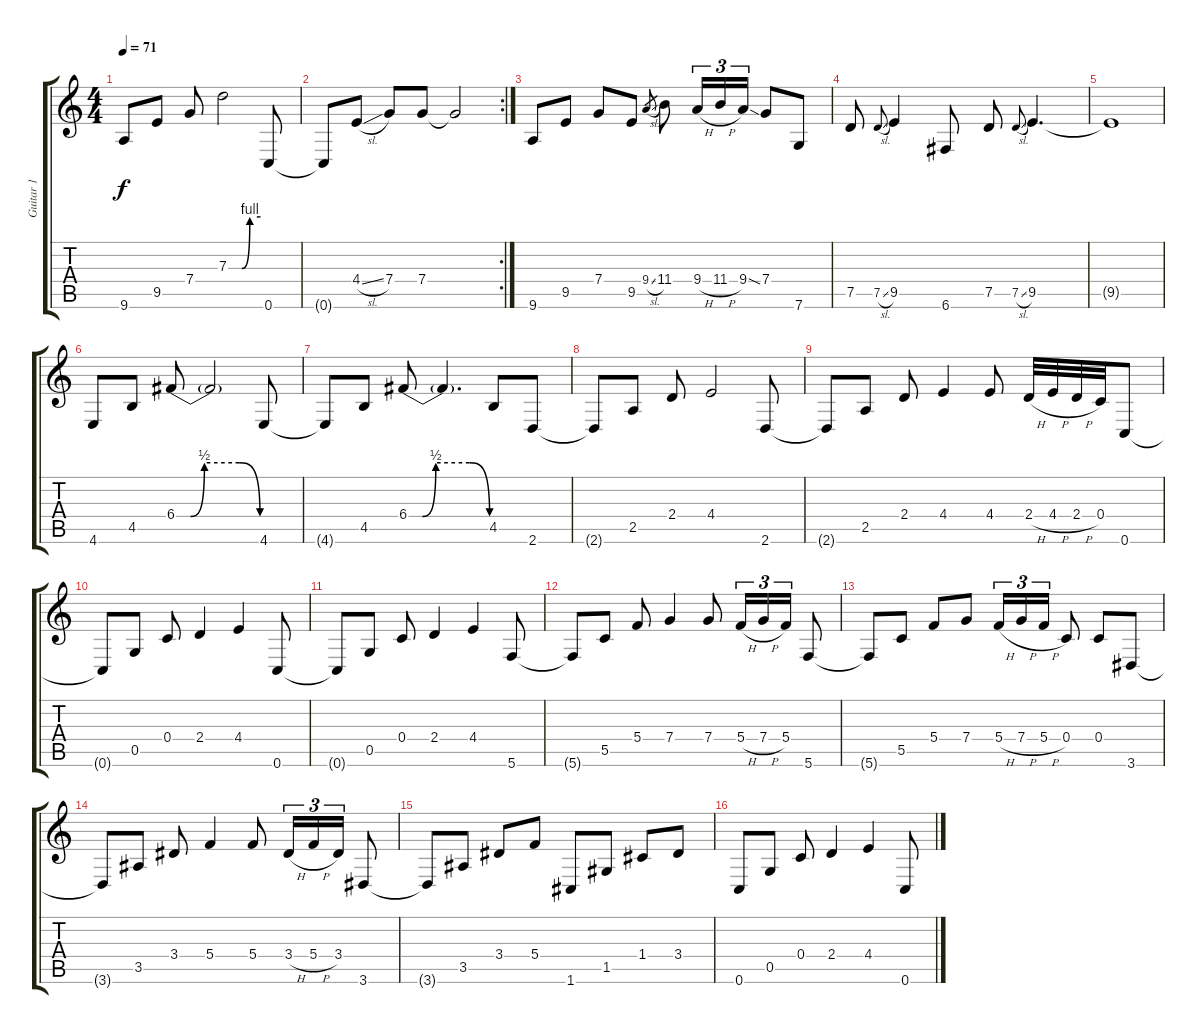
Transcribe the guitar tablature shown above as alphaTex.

\track ("Guitar 1" "Guitar 1") {instrument overdrivenguitar}
\staff {score tabs}
\tuning (E4 C4 G3 C3 G2 C2) {hide}
\ts (4 4)
\tempo 71
\clef g2
\ks c
9.6.8{dy f} 9.5.8 7.4.8 7.3{be (custom 0 0 25 0 40 4 60 4)}.2 0.6.8 |
\rc 2
0.6{t}.8 4.4{sl}.8 7.4.8 7.4.8 7.4{t}.2 |
9.6.8 9.5.8 7.4.8 9.5.8 9.4{sl}.8{gr} 11.4.8 9.4{h}.16{tu (3 2)} 11.4{h}.16{tu (3 2)} 9.4{ss}.16{tu (3 2)} 7.4.8 7.6.8 |
7.5.8 7.5{sl}.8{gr onbeat} 9.5.4 6.6.8 7.5.8 7.5{sl}.8{gr onbeat} 9.5.4{d} |
9.5{t}.1 |
4.6.8 4.5.8 6.4{be (custom 0 0 10 0 20 2 45 2 60 0)}.8 6.4{t}.2 4.6.8 |
4.6{t}.8 4.5.8 6.4{be (custom 0 0 10 0 20 2 45 2 60 0)}.8 6.4{t}.4{d} 4.5.8 2.6.8 |
2.6{t}.8 2.5.8 2.4.8 4.4.2 2.6.8 |
2.6{t}.8 2.5.8 2.4.8 4.4.4 4.4.8 2.4{h}.32 4.4{h}.32 2.4{h}.32 0.4.32 0.6.8 |
0.6{t}.8 0.5.8 0.4.8 2.4.4 4.4.4 0.6.8 |
0.6{t}.8 0.5.8 0.4.8 2.4.4 4.4.4 5.6.8 |
5.6{t}.8 5.5.8 5.4.8 7.4.4 7.4.8 5.4{h}.16{tu (3 2)} 7.4{h}.16{tu (3 2)} 5.4.16{tu (3 2)} 5.6.8 |
5.6{t}.8 5.5.8 5.4.8 7.4.8 5.4{h}.16{tu (3 2)} 7.4{h}.16{tu (3 2)} 5.4{h}.16{tu (3 2)} 0.4.8 0.4.8 3.6.8 |
3.6{t}.8 3.5.8 3.4.8 5.4.4 5.4.8 3.4{h}.16{tu (3 2)} 5.4{h}.16{tu (3 2)} 3.4.16{tu (3 2)} 3.6.8 |
3.6{t}.8 3.5.8 3.4.8 5.4.8 1.6.8 1.5.8 1.4.8 3.4.8 |
0.6.8 0.5.8 0.4.8 2.4.4 4.4.4 0.6.8
